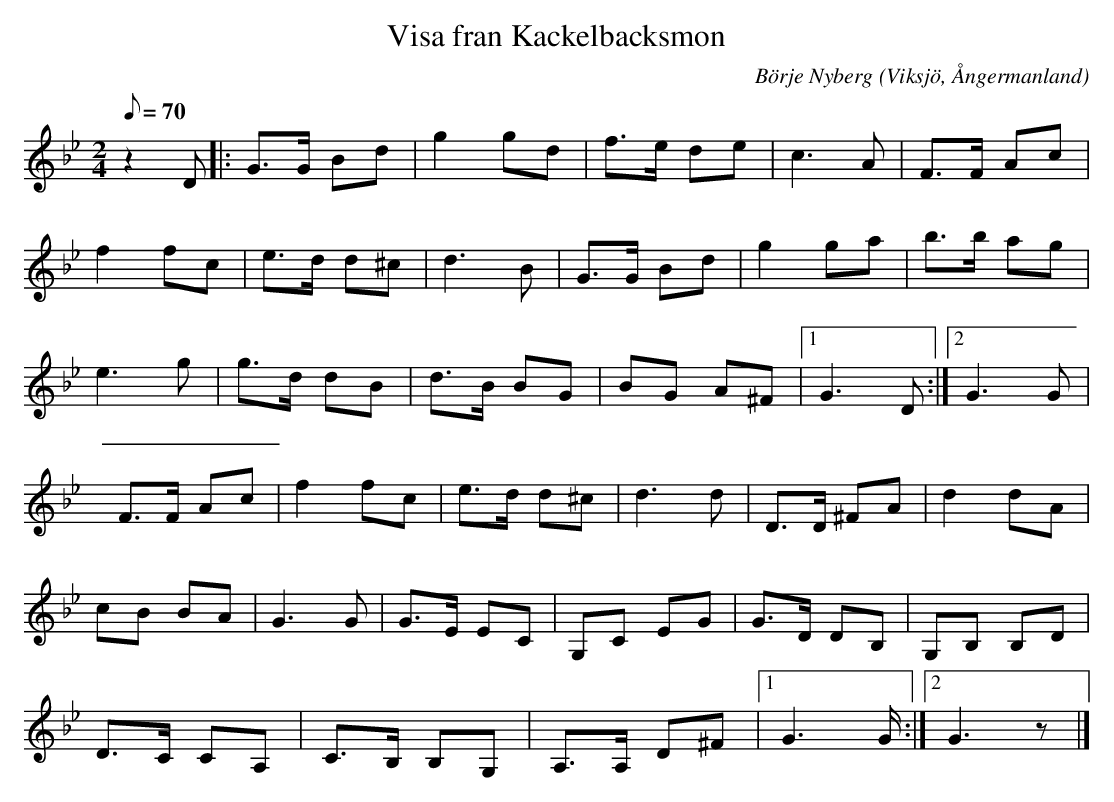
X:1
T:Visa fran Kackelbacksmon
C:Börje Nyberg
O:Viksjö, Ångermanland
M:2/4
L:1/8
Q:70
K:Gm
z2 D|: G>G Bd | g2 gd | f>e de | c2>A2 | F>F Ac |
f2 fc | e>d d^c | d2>B2 | G>G Bd |g2 ga | b>b ag |
e2> g2 | g>d dB |d>B BG |BG A^F |1 G2> D2 :|2 G2> G2 |
F>F Ac | f2 fc | e>d d^c | d2>d2 | D>D ^FA | d2 dA |
cB BA |G2> G2 | G>E EC | G,C EG | G>D DB, | G,B, B,D |
D>C CA, | C>B, B,G, | A,>A, D^F |1 G2> G :|2 G2> z2 |]
